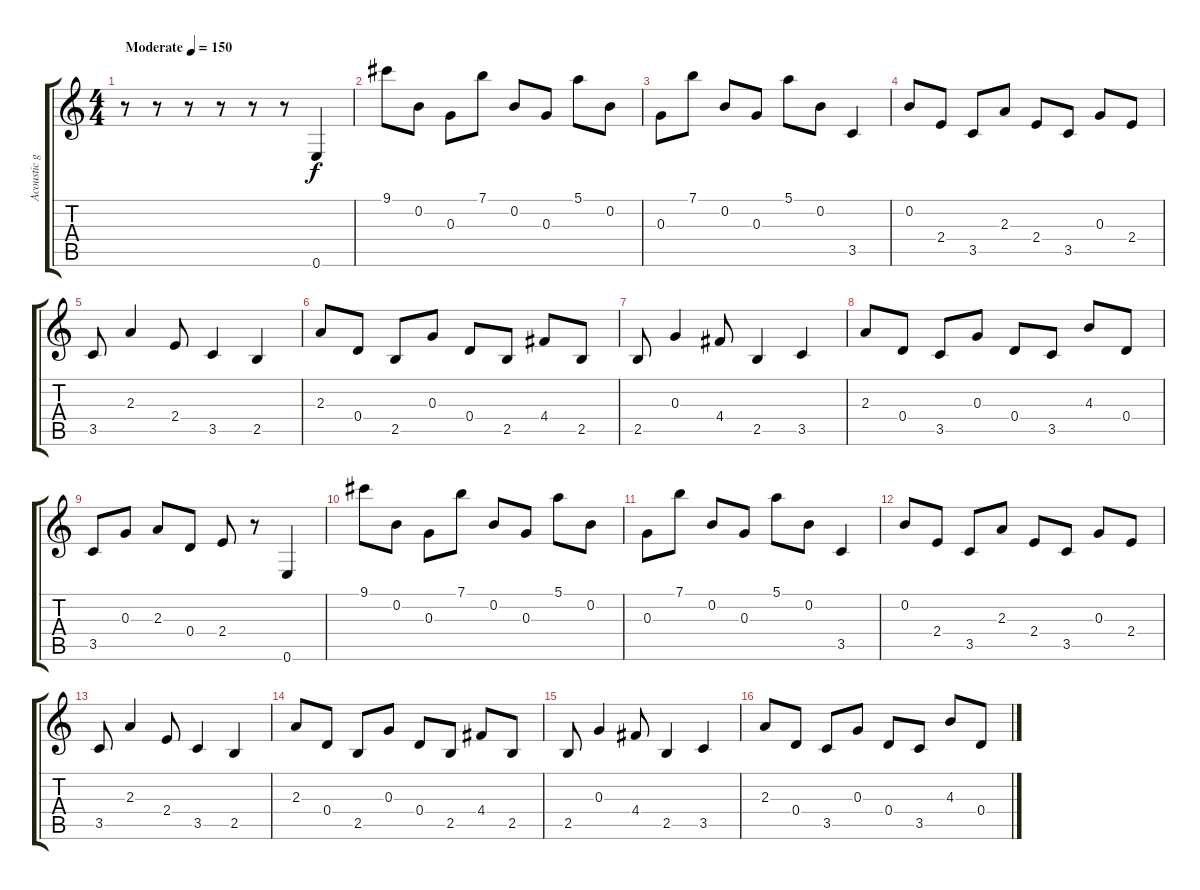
\track ("Acoustic g" "Acoustic g") {instrument acousticguitarsteel}
\staff {score tabs}
\tuning (E4 B3 G3 D3 A2 E2) {hide}
\ts (4 4)
\tempo (150 "Moderate")
\clef g2
\ks c
r.8{dy f instrument acousticguitarsteel} r.8 r.8 r.8 r.8 r.8 0.6.4 |
9.1.8 0.2.8 0.3.8 7.1.8 0.2.8 0.3.8 5.1.8 0.2.8 |
0.3.8 7.1.8 0.2.8 0.3.8 5.1.8 0.2.8 3.5.4 |
0.2.8 2.4.8 3.5.8 2.3.8 2.4.8 3.5.8 0.3.8 2.4.8 |
3.5.8 2.3.4 2.4.8 3.5.4 2.5.4 |
2.3.8 0.4.8 2.5.8 0.3.8 0.4.8 2.5.8 4.4.8 2.5.8 |
2.5.8 0.3.4 4.4.8 2.5.4 3.5.4 |
2.3.8 0.4.8 3.5.8 0.3.8 0.4.8 3.5.8 4.3.8 0.4.8 |
3.5.8 0.3.8 2.3.8 0.4.8 2.4.8 r.8 0.6.4 |
9.1.8 0.2.8 0.3.8 7.1.8 0.2.8 0.3.8 5.1.8 0.2.8 |
0.3.8 7.1.8 0.2.8 0.3.8 5.1.8 0.2.8 3.5.4 |
0.2.8 2.4.8 3.5.8 2.3.8 2.4.8 3.5.8 0.3.8 2.4.8 |
3.5.8 2.3.4 2.4.8 3.5.4 2.5.4 |
2.3.8 0.4.8 2.5.8 0.3.8 0.4.8 2.5.8 4.4.8 2.5.8 |
2.5.8 0.3.4 4.4.8 2.5.4 3.5.4 |
2.3.8 0.4.8 3.5.8 0.3.8 0.4.8 3.5.8 4.3.8 0.4.8
